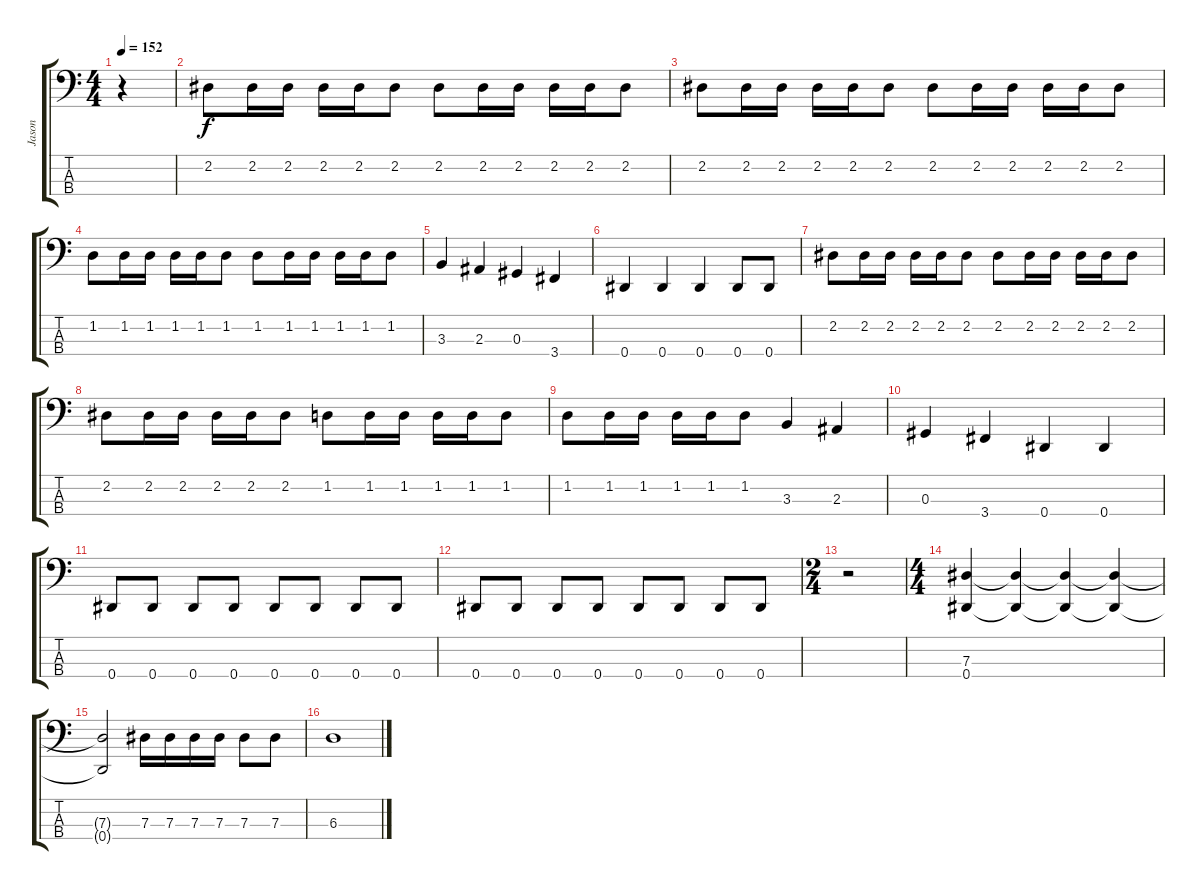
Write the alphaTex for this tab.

\track ("Jason" "Jason") {instrument electricbassfinger}
\staff {score tabs}
\tuning (Gb2 Db2 Ab1 Eb1) {hide}
\ts (4 4)
\tempo 152
\clef f4
\ks c
r.4{dy f instrument electricbassfinger} |
2.2.8 2.2.16 2.2.16 2.2.16 2.2.16 2.2.8 2.2.8 2.2.16 2.2.16 2.2.16 2.2.16 2.2.8 |
2.2.8 2.2.16 2.2.16 2.2.16 2.2.16 2.2.8 2.2.8 2.2.16 2.2.16 2.2.16 2.2.16 2.2.8 |
1.2.8 1.2.16 1.2.16 1.2.16 1.2.16 1.2.8 1.2.8 1.2.16 1.2.16 1.2.16 1.2.16 1.2.8 |
3.3.4 2.3.4 0.3.4 3.4.4 |
0.4.4 0.4.4 0.4.4 0.4.8 0.4.8 |
2.2.8 2.2.16 2.2.16 2.2.16 2.2.16 2.2.8 2.2.8 2.2.16 2.2.16 2.2.16 2.2.16 2.2.8 |
2.2.8 2.2.16 2.2.16 2.2.16 2.2.16 2.2.8 1.2.8 1.2.16 1.2.16 1.2.16 1.2.16 1.2.8 |
1.2.8 1.2.16 1.2.16 1.2.16 1.2.16 1.2.8 3.3.4 2.3.4 |
0.3.4 3.4.4 0.4.4 0.4.4 |
0.4.8 0.4.8 0.4.8 0.4.8 0.4.8 0.4.8 0.4.8 0.4.8 |
0.4.8 0.4.8 0.4.8 0.4.8 0.4.8 0.4.8 0.4.8 0.4.8 |
\ts (2 4)
r.2 |
\ts (4 4)
(7.3 0.4).4 (7.3{t} 0.4{t}).4 (7.3{t} 0.4{t}).4 (7.3{t} 0.4{t}).4 |
(7.3{t} 0.4{t}).2 7.3.16 7.3.16 7.3.16 7.3.16 7.3.8 7.3.8 |
6.3.1
